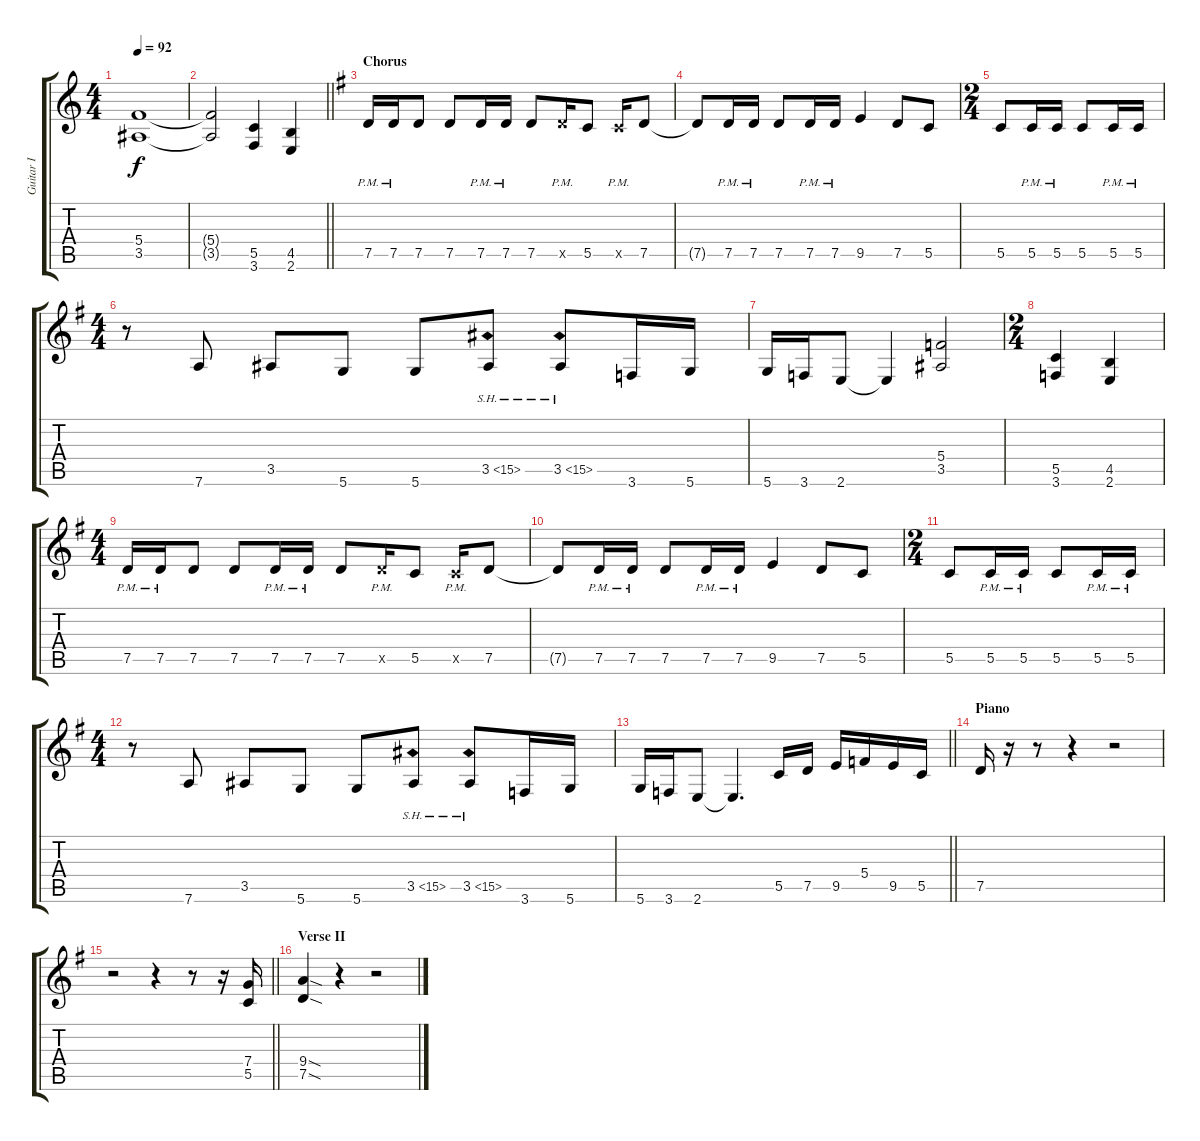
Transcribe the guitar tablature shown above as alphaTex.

\track ("Guitar I" "Guitar I") {instrument distortionguitar}
\staff {score tabs}
\tuning (D4 A3 F3 C3 G2 D2) {hide}
\ts (4 4)
\tempo 92
\clef g2
\ks aminor
(5.4 3.5).1{dy f} |
\barLineRight lightlight
(5.4{t} 3.5{t}).2 (5.5 3.6).4 (4.5 2.6).4 |
\section ("" "Chorus")
\ks eminor
7.5{pm}.16 7.5{pm}.16 7.5.8 7.5.8 7.5{pm}.16 7.5{pm}.16 7.5.8 7.5{pm x}.16 5.5.8 5.5{pm x}.16 7.5.8 |
7.5{t}.8 7.5{pm}.16 7.5{pm}.16 7.5.8 7.5{pm}.16 7.5{pm}.16 9.5.4 7.5.8 5.5.8 |
\ts (2 4)
5.5.8 5.5{pm}.16 5.5{pm}.16 5.5.8 5.5{pm}.16 5.5{pm}.16 |
\ts (4 4)
r.8 7.6.8 3.5.8 5.6.8 5.6.8 3.5{sh 12}.8 3.5{sh 12}.8 3.6.16 5.6.16 |
5.6.16 3.6.16 2.6.8 2.6{t}.4 (5.4 3.5).2 |
\ts (2 4)
(5.5 3.6).4 (4.5 2.6).4 |
\ts (4 4)
7.5{pm}.16 7.5{pm}.16 7.5.8 7.5.8 7.5{pm}.16 7.5{pm}.16 7.5.8 7.5{pm x}.16 5.5.8 5.5{pm x}.16 7.5.8 |
7.5{t}.8 7.5{pm}.16 7.5{pm}.16 7.5.8 7.5{pm}.16 7.5{pm}.16 9.5.4 7.5.8 5.5.8 |
\ts (2 4)
5.5.8 5.5{pm}.16 5.5{pm}.16 5.5.8 5.5{pm}.16 5.5{pm}.16 |
\ts (4 4)
r.8 7.6.8 3.5.8 5.6.8 5.6.8 3.5{sh 12}.8 3.5{sh 12}.8 3.6.16 5.6.16 |
\barLineRight lightlight
5.6.16 3.6.16 2.6.8 2.6{t}.4{d} 5.5.16 7.5.16 9.5.16 5.4.16 9.5.16 5.5.16 |
\section ("" "Piano")
7.5.16 r.16 r.8 r.4 r.2 |
\barLineRight lightlight
r.2 r.4 r.8 r.16 (7.4 5.5).16 |
\section ("" "Verse II")
(9.4{sod} 7.5{sod}).4 r.4 r.2
